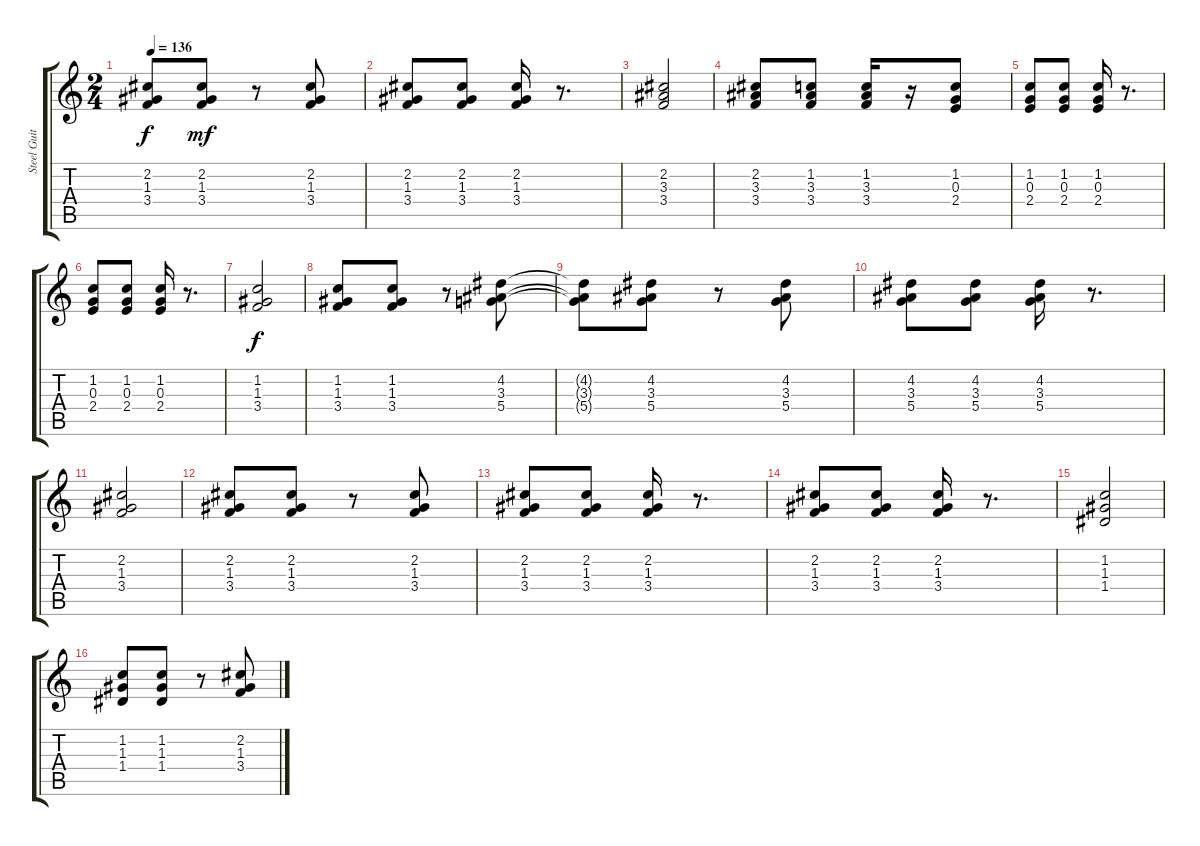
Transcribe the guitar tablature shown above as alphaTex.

\track ("Steel Guitar" "Steel Guit") {instrument acousticguitarsteel}
\staff {score tabs}
\tuning (E4 B3 G3 D3 A2 E2) {hide}
\ts (2 4)
\tempo 136
\clef g2
\ks c
(2.2{t} 1.3{t} 3.4{t}).8{dy f} (2.2 1.3 3.4).8{dy mf} r.8 (2.2 1.3 3.4).8 |
(2.2 1.3 3.4).8 (2.2 1.3 3.4).8 (2.2 1.3 3.4).16 r.8{d} |
(2.2 3.3 3.4).2 |
(2.2 3.3 3.4).8 (1.2 3.3 3.4).8 (1.2 3.3 3.4).16 r.16 (1.2 0.3 2.4).8 |
(1.2 0.3 2.4).8 (1.2 0.3 2.4).8 (1.2 0.3 2.4).16 r.8{d} |
(1.2 0.3 2.4).8 (1.2 0.3 2.4).8 (1.2 0.3 2.4).16 r.8{d} |
(1.2 1.3 3.4).2{dy f} |
(1.2 1.3 3.4).8 (1.2 1.3 3.4).8 r.8 (4.2 3.3 5.4).8 |
(4.2{t} 3.3{t} 5.4{t}).8 (4.2 3.3 5.4).8 r.8 (4.2 3.3 5.4).8 |
(4.2 3.3 5.4).8 (4.2 3.3 5.4).8 (4.2 3.3 5.4).16 r.8{d} |
(2.2 1.3 3.4).2 |
(2.2 1.3 3.4).8 (2.2 1.3 3.4).8 r.8 (2.2 1.3 3.4).8 |
(2.2 1.3 3.4).8 (2.2 1.3 3.4).8 (2.2 1.3 3.4).16 r.8{d} |
(2.2 1.3 3.4).8 (2.2 1.3 3.4).8 (2.2 1.3 3.4).16 r.8{d} |
(1.2 1.3 1.4).2 |
(1.2 1.3 1.4).8 (1.2 1.3 1.4).8 r.8 (2.2 1.3 3.4).8
